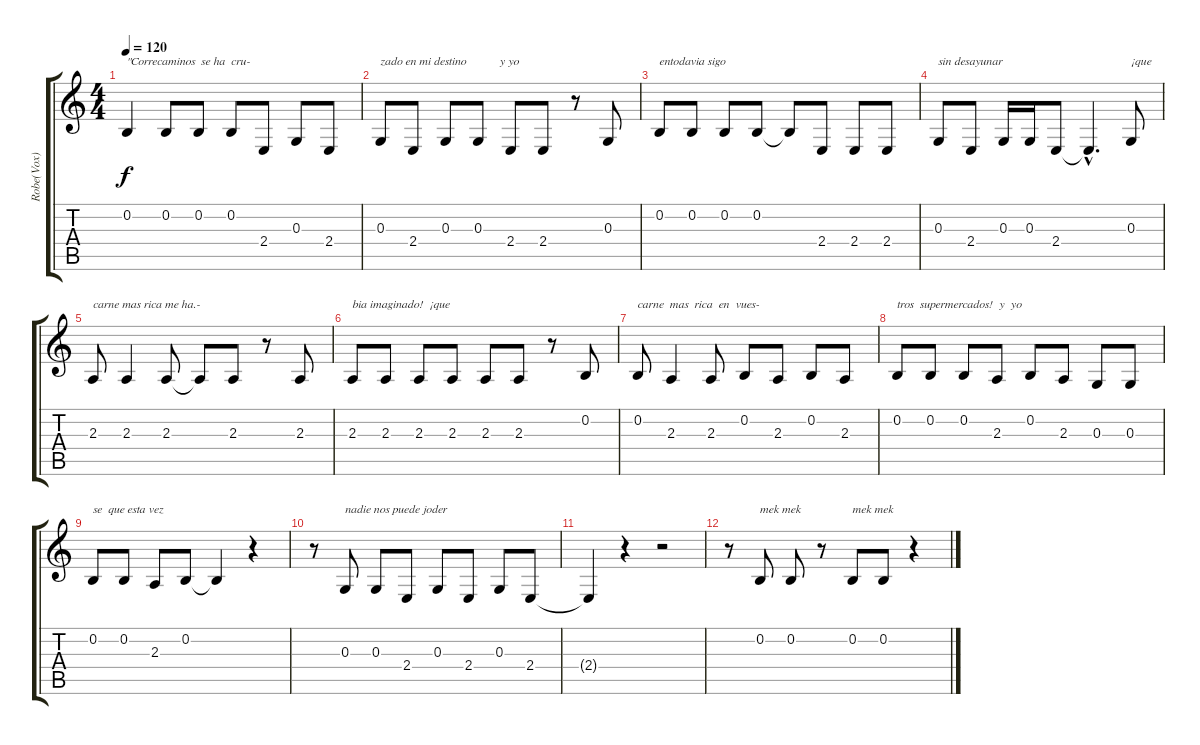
\track ("Robe(Vox)" "Robe(Vox)") {instrument brasssection}
\staff {score tabs}
\tuning (E4 B3 G3 D3 A2 E2) {hide}
\ts (4 4)
\tempo 120
\clef g2
\ks c
0.2.4{txt "\"Correcaminos  se ha  cru-" dy f} 0.2.8 0.2.8 0.2.8 2.4.8 0.3.8 2.4.8 |
0.3.8{txt "zado en mi destino           y yo"} 2.4.8 0.3.8 0.3.8 2.4.8 2.4.8 r.8 0.3.8 |
0.2.8{txt "entodavia sigo"} 0.2.8 0.2.8 0.2.8 0.2{t}.8 2.4.8 2.4.8 2.4.8 |
0.3.8{txt "sin desayunar"} 2.4.8 0.3.16 0.3.16 2.4.8 2.4{hac t}.4{d} 0.3.8{txt "¡que"} |
2.3.8{txt "carne mas rica me ha.-"} 2.3.4 2.3.8 2.3{t}.8 2.3.8 r.8 2.3.8 |
2.3.8{txt "bia imaginado!  ¡que"} 2.3.8 2.3.8 2.3.8 2.3.8 2.3.8 r.8 0.2.8 |
0.2.8{txt "carne  mas  rica  en  vues-"} 2.3.4 2.3.8 0.2.8 2.3.8 0.2.8 2.3.8 |
0.2.8{txt "tros  supermercados!  y  yo"} 0.2.8 0.2.8 2.3.8 0.2.8 2.3.8 0.3.8 0.3.8 |
0.2.8{txt "se  que esta vez"} 0.2.8 2.3.8 0.2.8 0.2{t}.4 r.4 |
r.8 0.3.8{txt "nadie nos puede joder"} 0.3.8 2.4.8 0.3.8 2.4.8 0.3.8 2.4.8 |
2.4{t}.4 r.4 r.2 |
r.8 0.2.8{txt "mek mek"} 0.2.8 r.8 0.2.8{txt "mek mek"} 0.2.8 r.4
